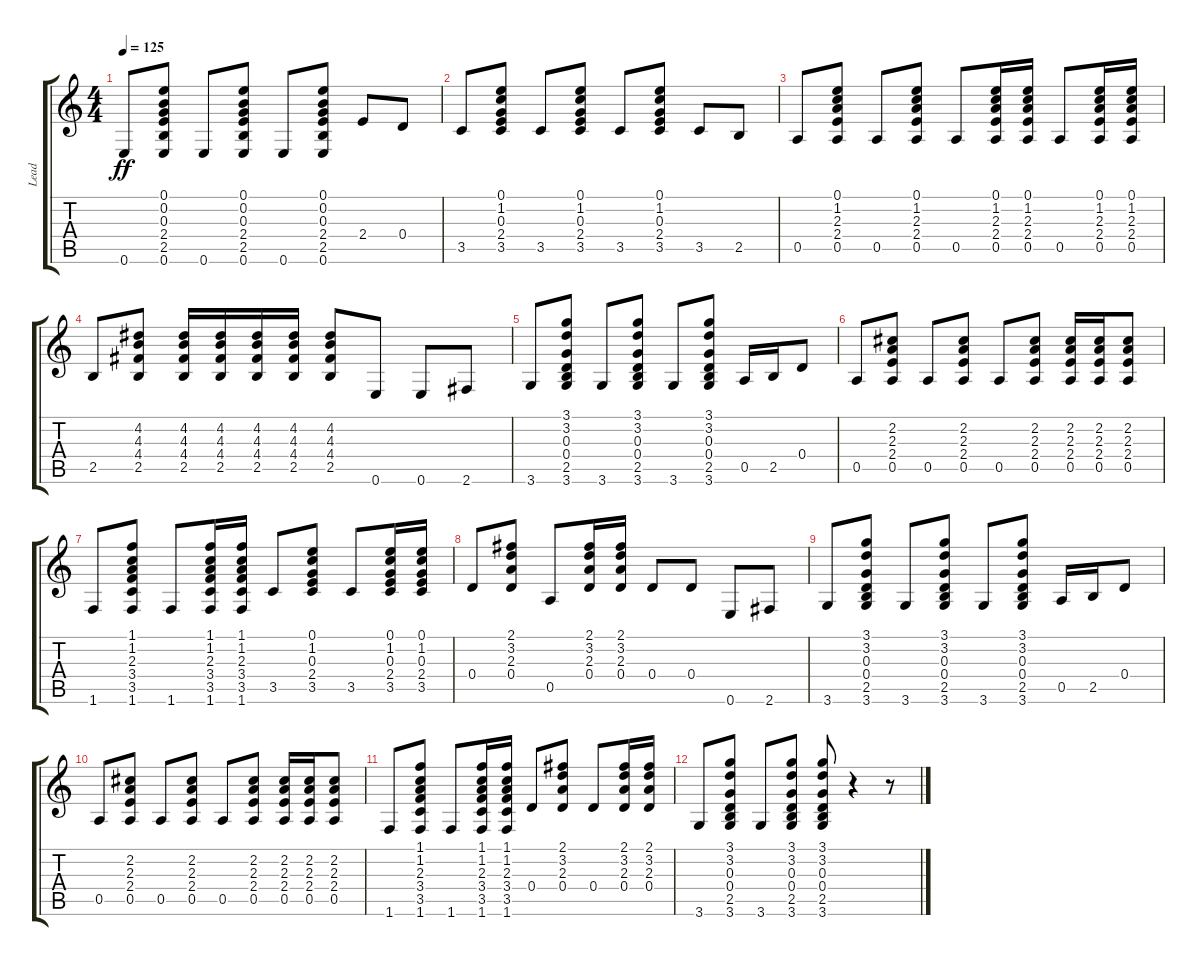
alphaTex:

\track ("Lead" "Lead") {instrument acousticguitarsteel}
\staff {score tabs}
\tuning (E4 B3 G3 D3 A2 E2) {hide}
\ts (4 4)
\tempo 125
\clef g2
\ks c
0.6.8{dy ff} (0.1 0.2 0.3 2.4 2.5 0.6).8 0.6.8 (0.1 0.2 0.3 2.4 2.5 0.6).8 0.6.8 (0.1 0.2 0.3 2.4 2.5 0.6).8 2.4.8 0.4.8 |
3.5.8 (0.1 1.2 0.3 2.4 3.5).8 3.5.8 (0.1 1.2 0.3 2.4 3.5).8 3.5.8 (0.1 1.2 0.3 2.4 3.5).8 3.5.8 2.5.8 |
0.5.8 (0.1 1.2 2.3 2.4 0.5).8 0.5.8 (0.1 1.2 2.3 2.4 0.5).8 0.5.8 (0.1 1.2 2.3 2.4 0.5).16 (0.1 1.2 2.3 2.4 0.5).16 0.5.8 (0.1 1.2 2.3 2.4 0.5).16 (0.1 1.2 2.3 2.4 0.5).16 |
2.5.8 (4.2 4.3 4.4 2.5).8 (4.2 4.3 4.4 2.5).16 (4.2 4.3 4.4 2.5).16 (4.2 4.3 4.4 2.5).16 (4.2 4.3 4.4 2.5).16 (4.2 4.3 4.4 2.5).8 0.6.8 0.6.8 2.6.8 |
3.6.8 (3.1 3.2 0.3 0.4 2.5 3.6).8 3.6.8 (3.1 3.2 0.3 0.4 2.5 3.6).8 3.6.8 (3.1 3.2 0.3 0.4 2.5 3.6).8 0.5.16 2.5.16 0.4.8 |
0.5.8 (2.2 2.3 2.4 0.5).8 0.5.8 (2.2 2.3 2.4 0.5).8 0.5.8 (2.2 2.3 2.4 0.5).8 (2.2 2.3 2.4 0.5).16 (2.2 2.3 2.4 0.5).16 (2.2 2.3 2.4 0.5).8 |
1.6.8 (1.1 1.2 2.3 3.4 3.5 1.6).8 1.6.8 (1.1 1.2 2.3 3.4 3.5 1.6).16 (1.1 1.2 2.3 3.4 3.5 1.6).16 3.5.8 (0.1 1.2 0.3 2.4 3.5).8 3.5.8 (0.1 1.2 0.3 2.4 3.5).16 (0.1 1.2 0.3 2.4 3.5).16 |
0.4.8 (2.1 3.2 2.3 0.4).8 0.5.8 (2.1 3.2 2.3 0.4).16 (2.1 3.2 2.3 0.4).16 0.4.8 0.4.8 0.6.8 2.6.8 |
3.6.8 (3.1 3.2 0.3 0.4 2.5 3.6).8 3.6.8 (3.1 3.2 0.3 0.4 2.5 3.6).8 3.6.8 (3.1 3.2 0.3 0.4 2.5 3.6).8 0.5.16 2.5.16 0.4.8 |
0.5.8 (2.2 2.3 2.4 0.5).8 0.5.8 (2.2 2.3 2.4 0.5).8 0.5.8 (2.2 2.3 2.4 0.5).8 (2.2 2.3 2.4 0.5).16 (2.2 2.3 2.4 0.5).16 (2.2 2.3 2.4 0.5).8 |
1.6.8 (1.1 1.2 2.3 3.4 3.5 1.6).8 1.6.8 (1.1 1.2 2.3 3.4 3.5 1.6).16 (1.1 1.2 2.3 3.4 3.5 1.6).16 0.4.8 (2.1 3.2 2.3 0.4).8 0.4.8 (2.1 3.2 2.3 0.4).16 (2.1 3.2 2.3 0.4).16 |
3.6.8 (3.1 3.2 0.3 0.4 2.5 3.6).8 3.6.8 (3.1 3.2 0.3 0.4 2.5 3.6).8 (3.1 3.2 0.3 0.4 2.5 3.6).8 r.4 r.8
